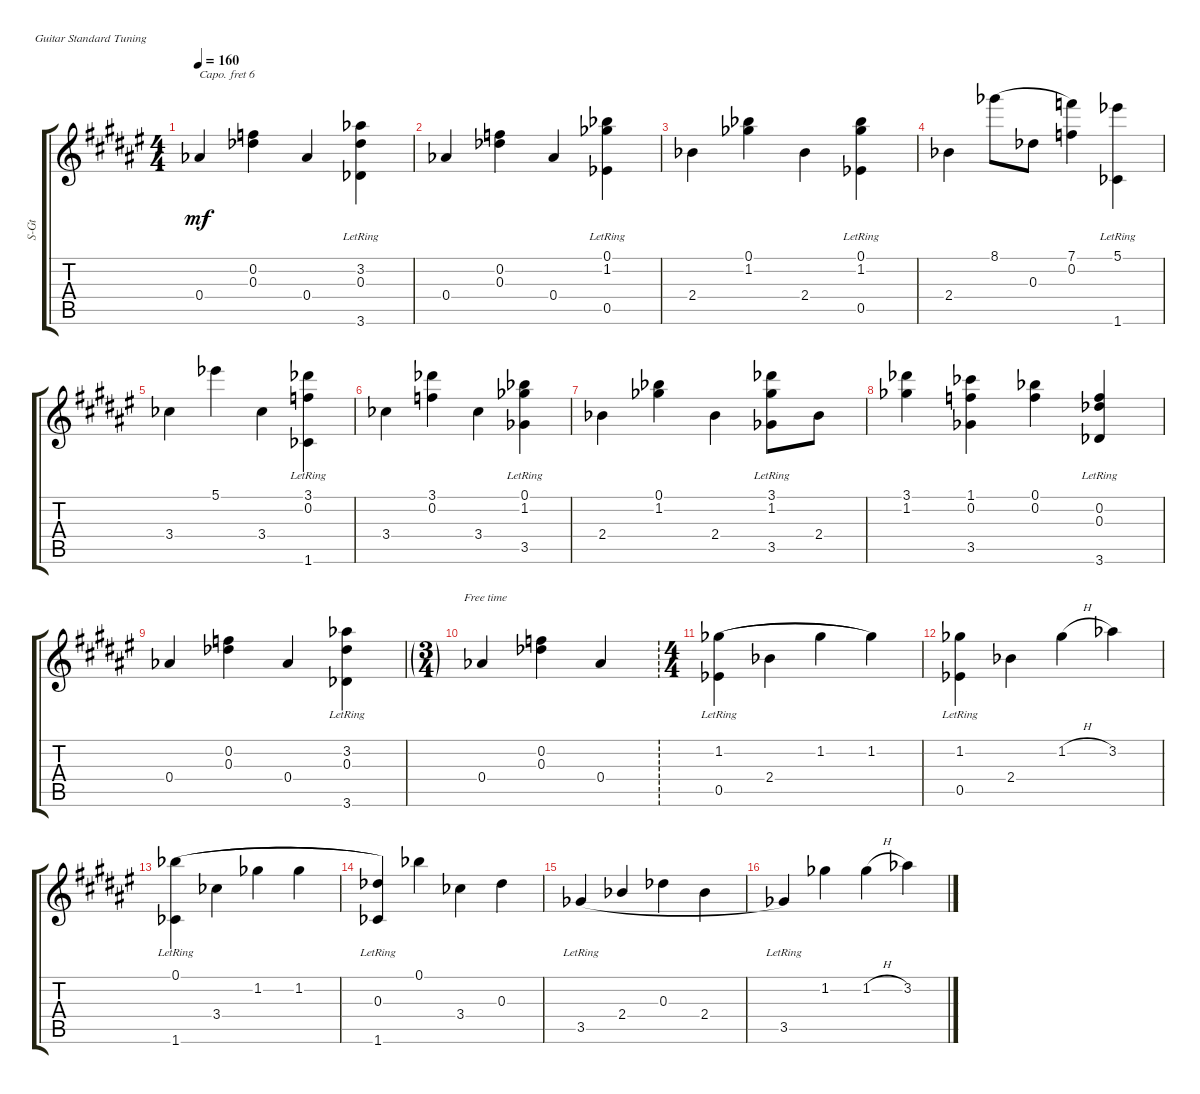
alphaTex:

\defaultSystemsLayout 4
\bracketExtendMode groupsimilarinstruments
\track ("Steel Guitar" "S-Gt") {instrument acousticguitarsteel}
\staff {score tabs}
\capo 6
\tuning (E4 B3 G3 D3 A2 E2)
\ts (4 4)
\tempo 160
\clef g2
\ks f#
0.4{acc b}.4{dy mf beam Up} (0.3{acc b} 0.2{acc forcenatural}).4{beam Down} 0.4{acc b}.4{beam Up} (3.6{lr acc b} 3.2{acc b} 0.3{acc b}).4{beam Down} |
0.4{acc b}.4{beam Up} (0.2{acc forcenatural} 0.3{acc b}).4{beam Down} 0.4{acc b}.4{beam Up} (0.5{lr acc b} 1.2{acc b} 0.1{acc b}).4{beam Down} |
2.4{acc b}.4{beam Down} (0.1{acc b} 1.2{acc b}).4{beam Down} 2.4{acc b}.4{beam Down} (0.1{acc b} 1.2{acc b} 0.5{lr acc b}).4{beam Down} |
2.4{acc b}.4{beam Down} 8.1{acc b}.8{legatoorigin beam Down} 0.3{acc b}.8{legatoorigin beam Down} (7.1{acc forcenatural} 0.2{acc forcenatural}).4{beam Down} (5.1{lr acc b} 1.6{lr acc b}).4{beam Down} |
3.4{acc b}.4{beam Down} 5.1{acc b}.4{beam Down} 3.4{acc b}.4{beam Down} (3.1{lr acc b} 1.6{lr acc b} 0.2{lr acc forcenatural}).4{beam Down} |
3.4{acc b}.4{beam Down} (3.1{acc b} 0.2{acc forcenatural}).4{beam Down} 3.4{acc b}.4{beam Down} (3.5{lr acc b} 1.2{lr acc b} 0.1{lr acc b}).4{beam Down} |
2.4{acc b}.4{beam Down} (0.1{acc b} 1.2{acc b}).4{beam Down} 2.4{acc b}.4{beam Down} (3.5{lr acc b} 3.1{acc b} 1.2{acc b}).8{beam Down} 2.4{acc b}.8{beam Down} |
(3.1{acc b} 1.2{acc b}).4{beam Down} (1.1{acc b} 0.2{acc forcenatural} 3.5{acc b}).4{beam Down} (0.2{acc forcenatural} 0.1{acc b}).4{beam Down} (0.2{acc forcenatural} 0.3{acc b} 3.6{lr acc b}).4{beam Up} |
0.4{acc b}.4{beam Up} (0.3{acc b} 0.2{acc forcenatural}).4{beam Down} 0.4{acc b}.4{beam Up} (3.6{lr acc b} 3.2{acc b} 0.3{acc b}).4{beam Down} |
\ts (3 4)
\ft
0.4{acc b}.4{beam Up} (0.2{acc forcenatural} 0.3{acc b}).4{beam Down} 0.4{acc b}.4{beam Up} |
\ts (4 4)
(1.2{acc b} 0.5{lr acc b}).4{legatoorigin beam Down} 2.4{acc b}.4{legatoorigin beam Down} 1.2{acc b}.4{legatoorigin beam Down} 1.2{acc b}.4{beam Down} |
(1.2{acc b} 0.5{lr acc b}).4{beam Down} 2.4{acc b}.4{beam Down} 1.2{h acc b}.4{beam Down} 3.2{acc b}.4{beam Down} |
(0.1{acc b} 1.6{lr acc b}).4{legatoorigin beam Down} 3.4{acc b}.4{legatoorigin beam Down} 1.2{acc b}.4{legatoorigin beam Down} 1.2{acc b}.4{legatoorigin beam Down} |
(1.6{lr acc b} 0.3{acc b}).4{beam Up} 0.1{acc b}.4{beam Down} 3.4{acc b}.4{beam Down} 0.3{acc b}.4{beam Down} |
3.5{lr acc b}.4{legatoorigin beam Up} 2.4{acc b}.4{legatoorigin beam Up} 0.3{acc b}.4{legatoorigin beam Down} 2.4{acc b}.4{legatoorigin beam Down} |
3.5{lr acc b}.4{beam Up} 1.2{acc b}.4{beam Down} 1.2{h acc b}.4{beam Down} 3.2{acc b}.4{beam Down}
